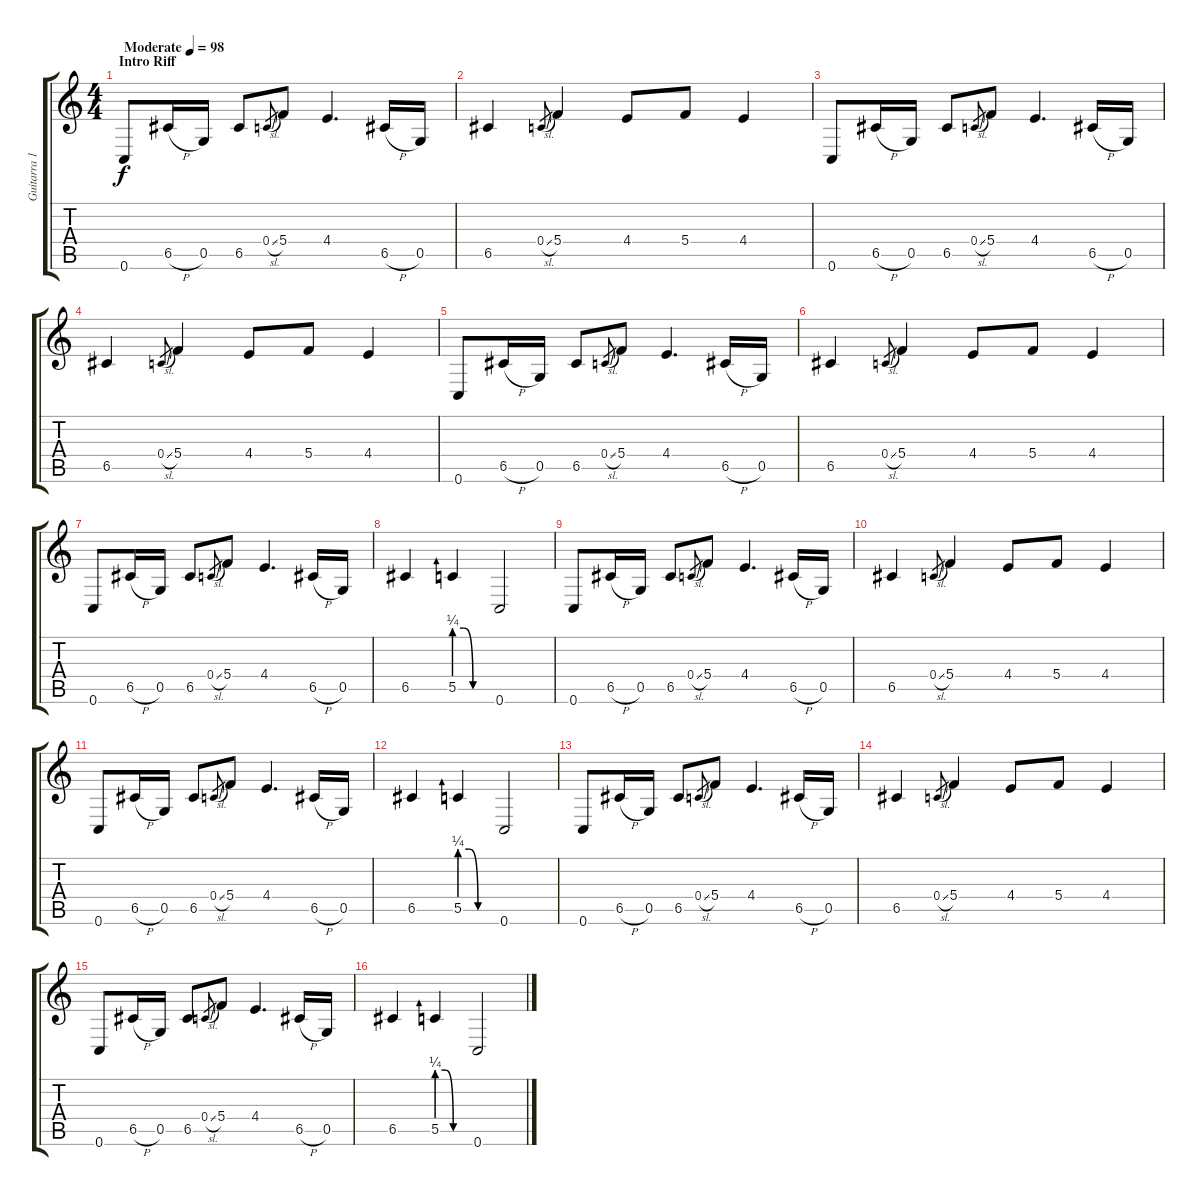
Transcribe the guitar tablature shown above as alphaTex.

\track ("Guitarra 1" "Guitarra 1") {instrument distortionguitar}
\staff {score tabs}
\tuning (D4 A3 F3 C3 G2 C2) {hide}
\ts (4 4)
\section ("" "Intro Riff")
\tempo (98 "Moderate")
\clef g2
\ks c
0.6.8{dy f instrument distortionguitar} 6.5{h}.16 0.5.16 6.5.8 0.4{sl}.8{gr} 5.4.8 4.4.4{d} 6.5{h}.16 0.5.16 |
6.5.4 0.4{sl}.8{gr} 5.4.4 4.4.8 5.4.8 4.4.4 |
0.6.8 6.5{h}.16 0.5.16 6.5.8 0.4{sl}.8{gr} 5.4.8 4.4.4{d} 6.5{h}.16 0.5.16 |
6.5.4 0.4{sl}.8{gr} 5.4.4 4.4.8 5.4.8 4.4.4 |
0.6.8 6.5{h}.16 0.5.16 6.5.8 0.4{sl}.8{gr} 5.4.8 4.4.4{d} 6.5{h}.16 0.5.16 |
6.5.4 0.4{sl}.8{gr} 5.4.4 4.4.8 5.4.8 4.4.4 |
0.6.8 6.5{h}.16 0.5.16 6.5.8 0.4{sl}.8{gr} 5.4.8 4.4.4{d} 6.5{h}.16 0.5.16 |
6.5.4 5.5{be (custom 0 1 15 1 30 0 60 0)}.4 0.6.2 |
0.6.8 6.5{h}.16 0.5.16 6.5.8 0.4{sl}.8{gr} 5.4.8 4.4.4{d} 6.5{h}.16 0.5.16 |
6.5.4 0.4{sl}.8{gr} 5.4.4 4.4.8 5.4.8 4.4.4 |
0.6.8 6.5{h}.16 0.5.16 6.5.8 0.4{sl}.8{gr} 5.4.8 4.4.4{d} 6.5{h}.16 0.5.16 |
6.5.4 5.5{be (custom 0 1 15 1 30 0 60 0)}.4 0.6.2 |
0.6.8 6.5{h}.16 0.5.16 6.5.8 0.4{sl}.8{gr} 5.4.8 4.4.4{d} 6.5{h}.16 0.5.16 |
6.5.4 0.4{sl}.8{gr} 5.4.4 4.4.8 5.4.8 4.4.4 |
0.6.8 6.5{h}.16 0.5.16 6.5.8 0.4{sl}.8{gr} 5.4.8 4.4.4{d} 6.5{h}.16 0.5.16 |
6.5.4 5.5{be (custom 0 1 15 1 30 0 60 0)}.4 0.6.2
